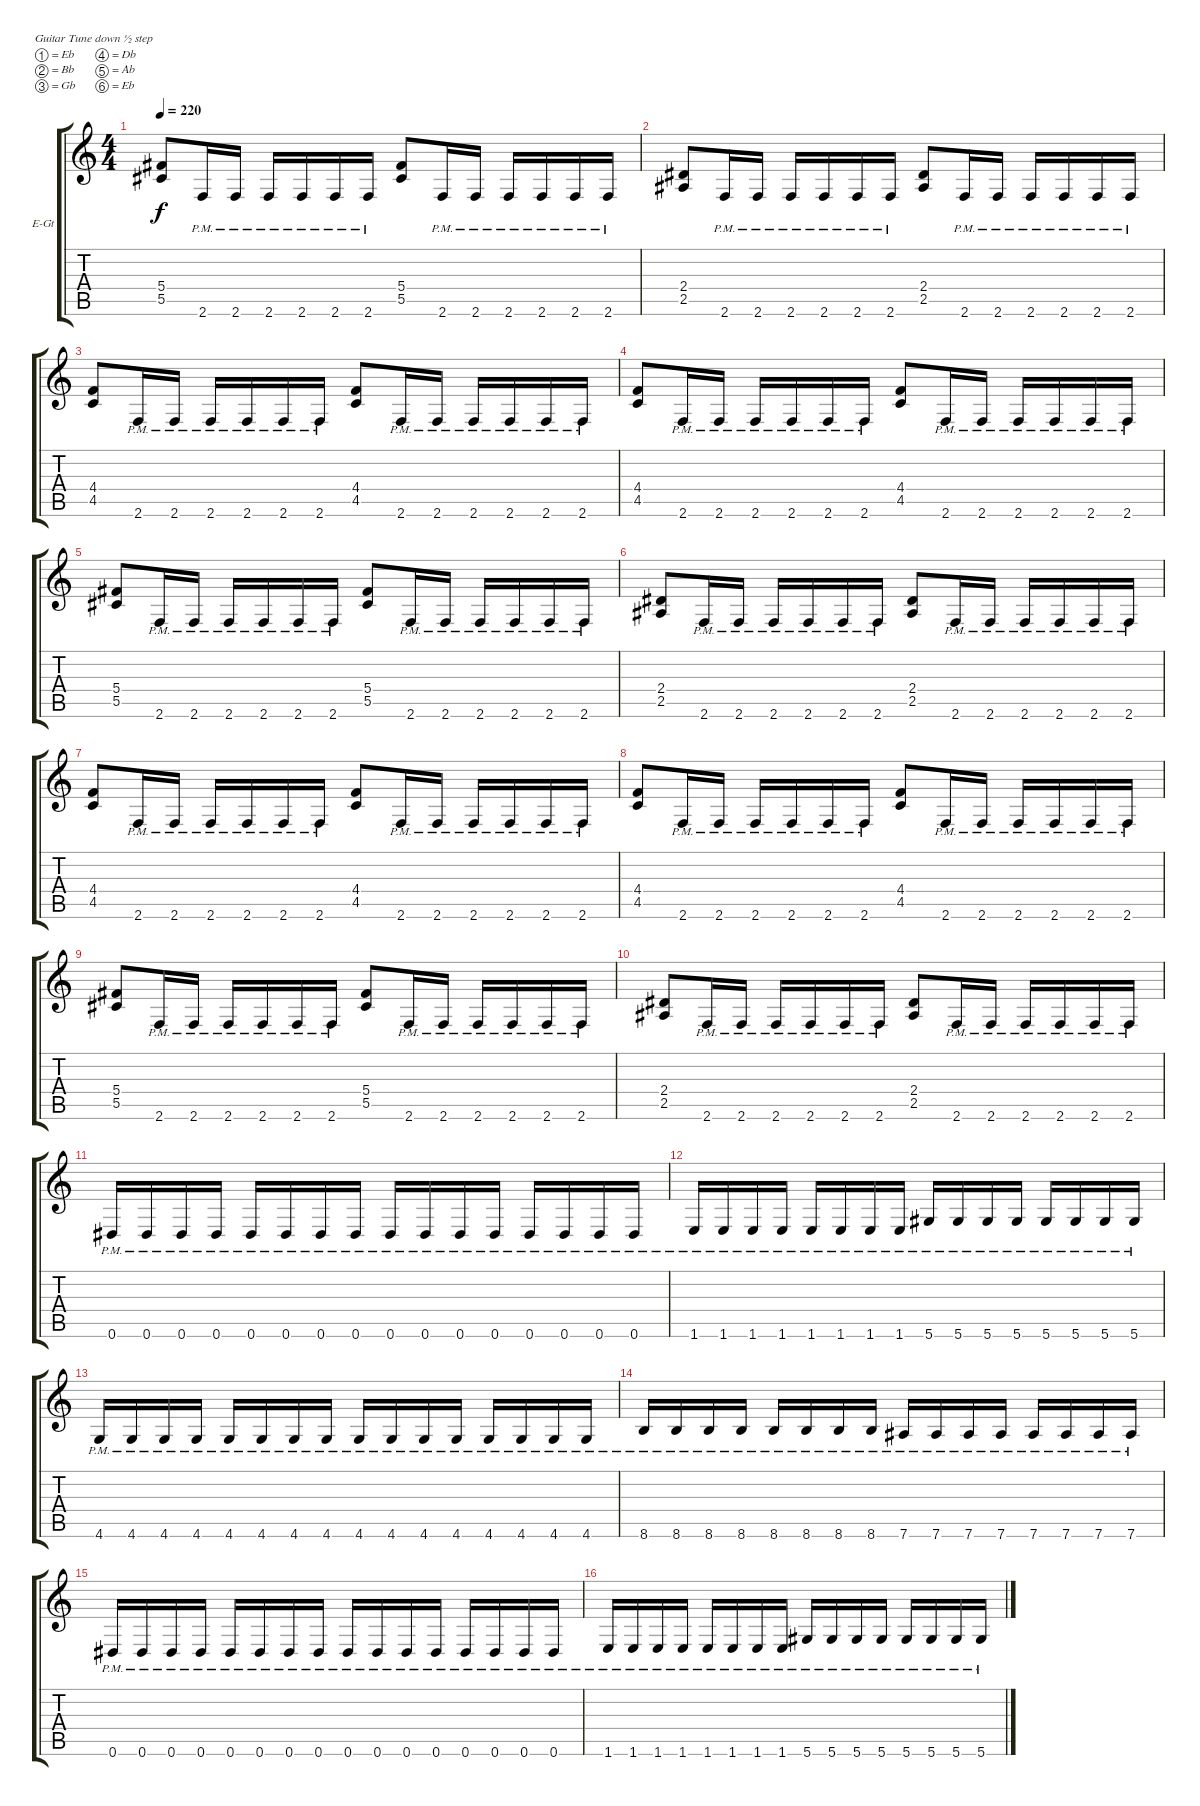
\bracketExtendMode groupsimilarinstruments
\firstSystemTrackNameOrientation horizontal
\otherSystemsTrackNameOrientation horizontal
\track ("Jeff Hanneman" "E-Gt") {instrument distortionguitar}
\staff {score tabs}
\tuning (Eb4 Bb3 Gb3 Db3 Ab2 Eb2)
\ts (4 4)
\tempo 220
\clef g2
\ks c
(5.4 5.5).8{dy f} 2.6{pm}.16 2.6{pm}.16 2.6{pm}.16 2.6{pm}.16 2.6{pm}.16 2.6{pm}.16 (5.4 5.5).8 2.6{pm}.16 2.6{pm}.16 2.6{pm}.16 2.6{pm}.16 2.6{pm}.16 2.6{pm}.16 |
(2.4 2.5).8 2.6{pm}.16 2.6{pm}.16 2.6{pm}.16 2.6{pm}.16 2.6{pm}.16 2.6{pm}.16 (2.4 2.5).8 2.6{pm}.16 2.6{pm}.16 2.6{pm}.16 2.6{pm}.16 2.6{pm}.16 2.6{pm}.16 |
(4.4 4.5).8 2.6{pm}.16 2.6{pm}.16 2.6{pm}.16 2.6{pm}.16 2.6{pm}.16 2.6{pm}.16 (4.4 4.5).8 2.6{pm}.16 2.6{pm}.16 2.6{pm}.16 2.6{pm}.16 2.6{pm}.16 2.6{pm}.16 |
(4.4 4.5).8 2.6{pm}.16 2.6{pm}.16 2.6{pm}.16 2.6{pm}.16 2.6{pm}.16 2.6{pm}.16 (4.4 4.5).8 2.6{pm}.16 2.6{pm}.16 2.6{pm}.16 2.6{pm}.16 2.6{pm}.16 2.6{pm}.16 |
(5.4 5.5).8 2.6{pm}.16 2.6{pm}.16 2.6{pm}.16 2.6{pm}.16 2.6{pm}.16 2.6{pm}.16 (5.4 5.5).8 2.6{pm}.16 2.6{pm}.16 2.6{pm}.16 2.6{pm}.16 2.6{pm}.16 2.6{pm}.16 |
(2.4 2.5).8 2.6{pm}.16 2.6{pm}.16 2.6{pm}.16 2.6{pm}.16 2.6{pm}.16 2.6{pm}.16 (2.4 2.5).8 2.6{pm}.16 2.6{pm}.16 2.6{pm}.16 2.6{pm}.16 2.6{pm}.16 2.6{pm}.16 |
(4.4 4.5).8 2.6{pm}.16 2.6{pm}.16 2.6{pm}.16 2.6{pm}.16 2.6{pm}.16 2.6{pm}.16 (4.4 4.5).8 2.6{pm}.16 2.6{pm}.16 2.6{pm}.16 2.6{pm}.16 2.6{pm}.16 2.6{pm}.16 |
(4.4 4.5).8 2.6{pm}.16 2.6{pm}.16 2.6{pm}.16 2.6{pm}.16 2.6{pm}.16 2.6{pm}.16 (4.4 4.5).8 2.6{pm}.16 2.6{pm}.16 2.6{pm}.16 2.6{pm}.16 2.6{pm}.16 2.6{pm}.16 |
(5.4 5.5).8 2.6{pm}.16 2.6{pm}.16 2.6{pm}.16 2.6{pm}.16 2.6{pm}.16 2.6{pm}.16 (5.4 5.5).8 2.6{pm}.16 2.6{pm}.16 2.6{pm}.16 2.6{pm}.16 2.6{pm}.16 2.6{pm}.16 |
(2.4 2.5).8 2.6{pm}.16 2.6{pm}.16 2.6{pm}.16 2.6{pm}.16 2.6{pm}.16 2.6{pm}.16 (2.4 2.5).8 2.6{pm}.16 2.6{pm}.16 2.6{pm}.16 2.6{pm}.16 2.6{pm}.16 2.6{pm}.16 |
0.6{pm}.16 0.6{pm}.16 0.6{pm}.16 0.6{pm}.16 0.6{pm}.16 0.6{pm}.16 0.6{pm}.16 0.6{pm}.16 0.6{pm}.16 0.6{pm}.16 0.6{pm}.16 0.6{pm}.16 0.6{pm}.16 0.6{pm}.16 0.6{pm}.16 0.6{pm}.16 |
1.6{pm}.16 1.6{pm}.16 1.6{pm}.16 1.6{pm}.16 1.6{pm}.16 1.6{pm}.16 1.6{pm}.16 1.6{pm}.16 5.6{pm}.16 5.6{pm}.16 5.6{pm}.16 5.6{pm}.16 5.6{pm}.16 5.6{pm}.16 5.6{pm}.16 5.6{pm}.16 |
4.6{pm}.16 4.6{pm}.16 4.6{pm}.16 4.6{pm}.16 4.6{pm}.16 4.6{pm}.16 4.6{pm}.16 4.6{pm}.16 4.6{pm}.16 4.6{pm}.16 4.6{pm}.16 4.6{pm}.16 4.6{pm}.16 4.6{pm}.16 4.6{pm}.16 4.6{pm}.16 |
8.6{pm}.16 8.6{pm}.16 8.6{pm}.16 8.6{pm}.16 8.6{pm}.16 8.6{pm}.16 8.6{pm}.16 8.6{pm}.16 7.6{pm}.16 7.6{pm}.16 7.6{pm}.16 7.6{pm}.16 7.6{pm}.16 7.6{pm}.16 7.6{pm}.16 7.6{pm}.16 |
0.6{pm}.16 0.6{pm}.16 0.6{pm}.16 0.6{pm}.16 0.6{pm}.16 0.6{pm}.16 0.6{pm}.16 0.6{pm}.16 0.6{pm}.16 0.6{pm}.16 0.6{pm}.16 0.6{pm}.16 0.6{pm}.16 0.6{pm}.16 0.6{pm}.16 0.6{pm}.16 |
1.6{pm}.16 1.6{pm}.16 1.6{pm}.16 1.6{pm}.16 1.6{pm}.16 1.6{pm}.16 1.6{pm}.16 1.6{pm}.16 5.6{pm}.16 5.6{pm}.16 5.6{pm}.16 5.6{pm}.16 5.6{pm}.16 5.6{pm}.16 5.6{pm}.16 5.6{pm}.16
